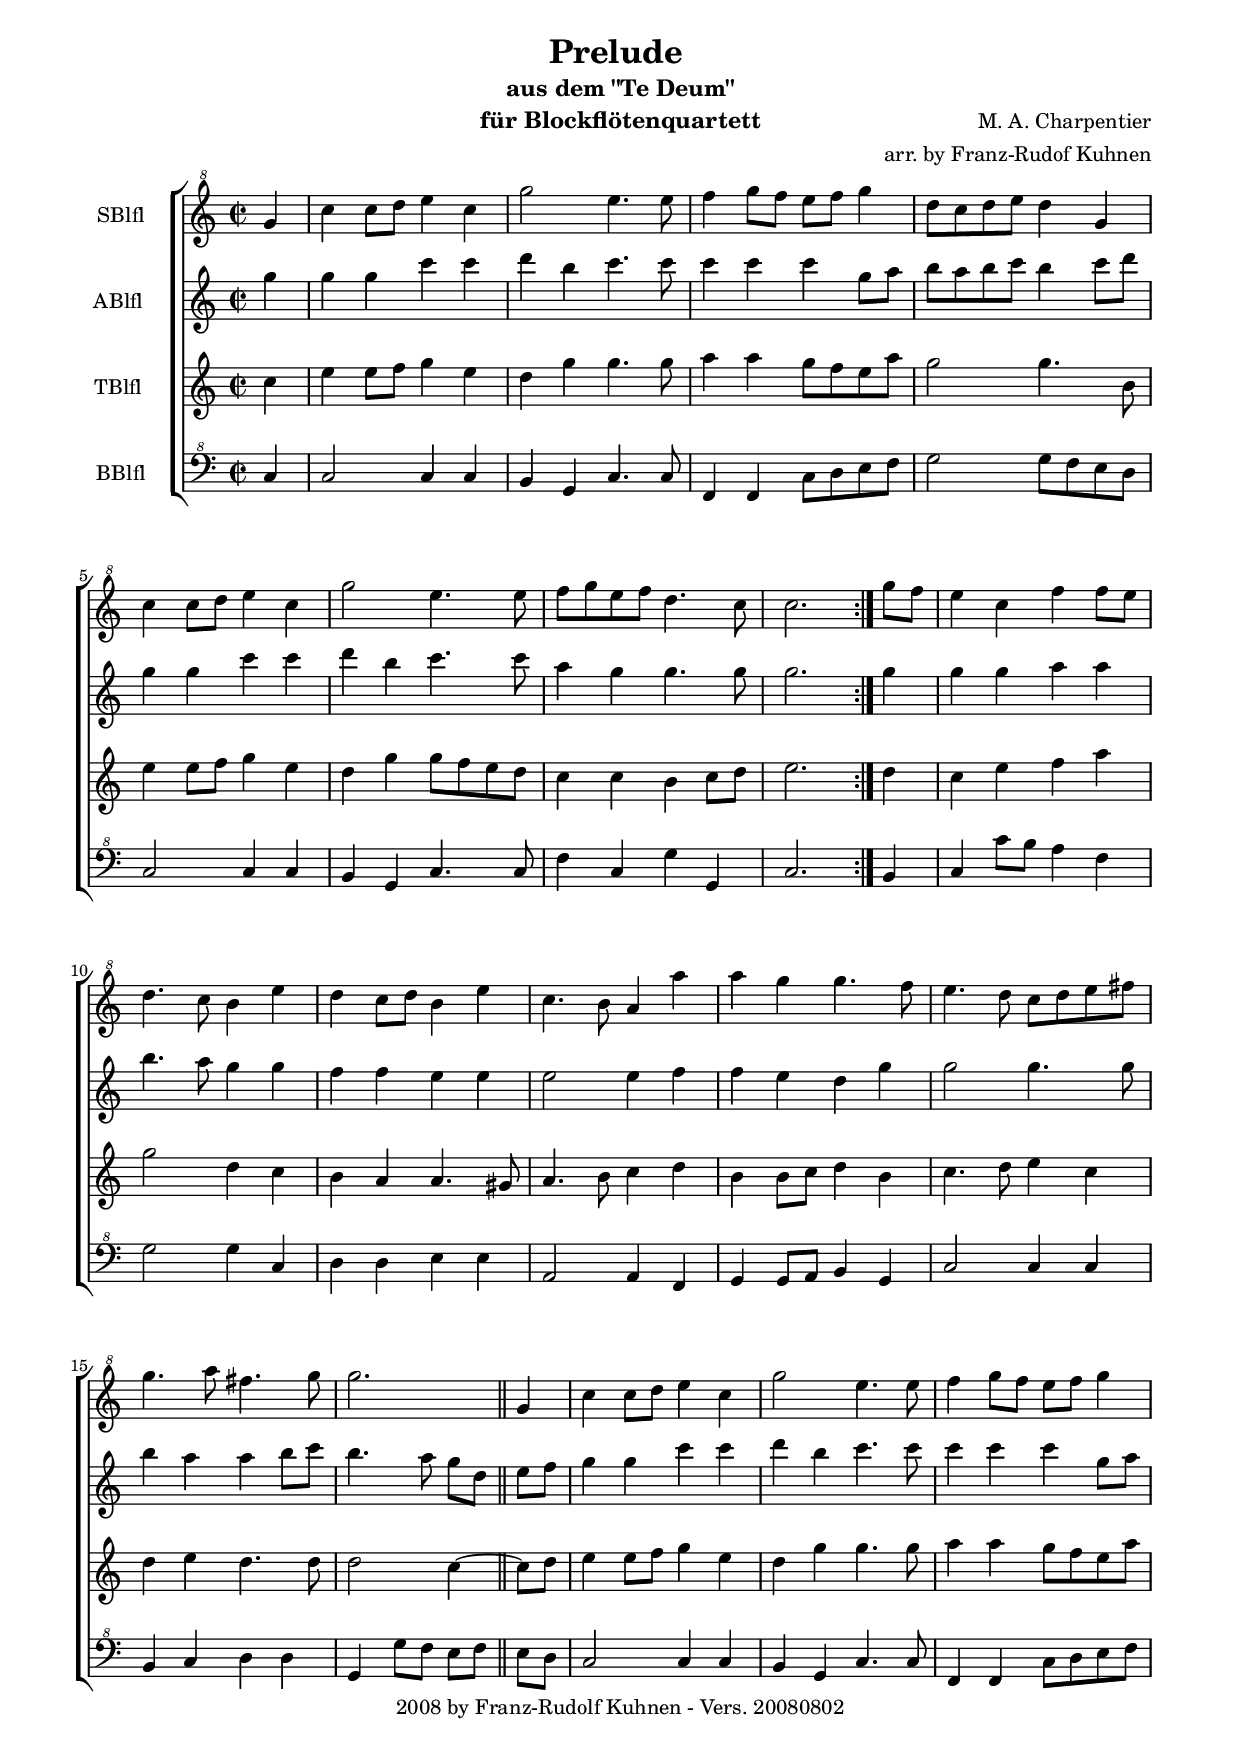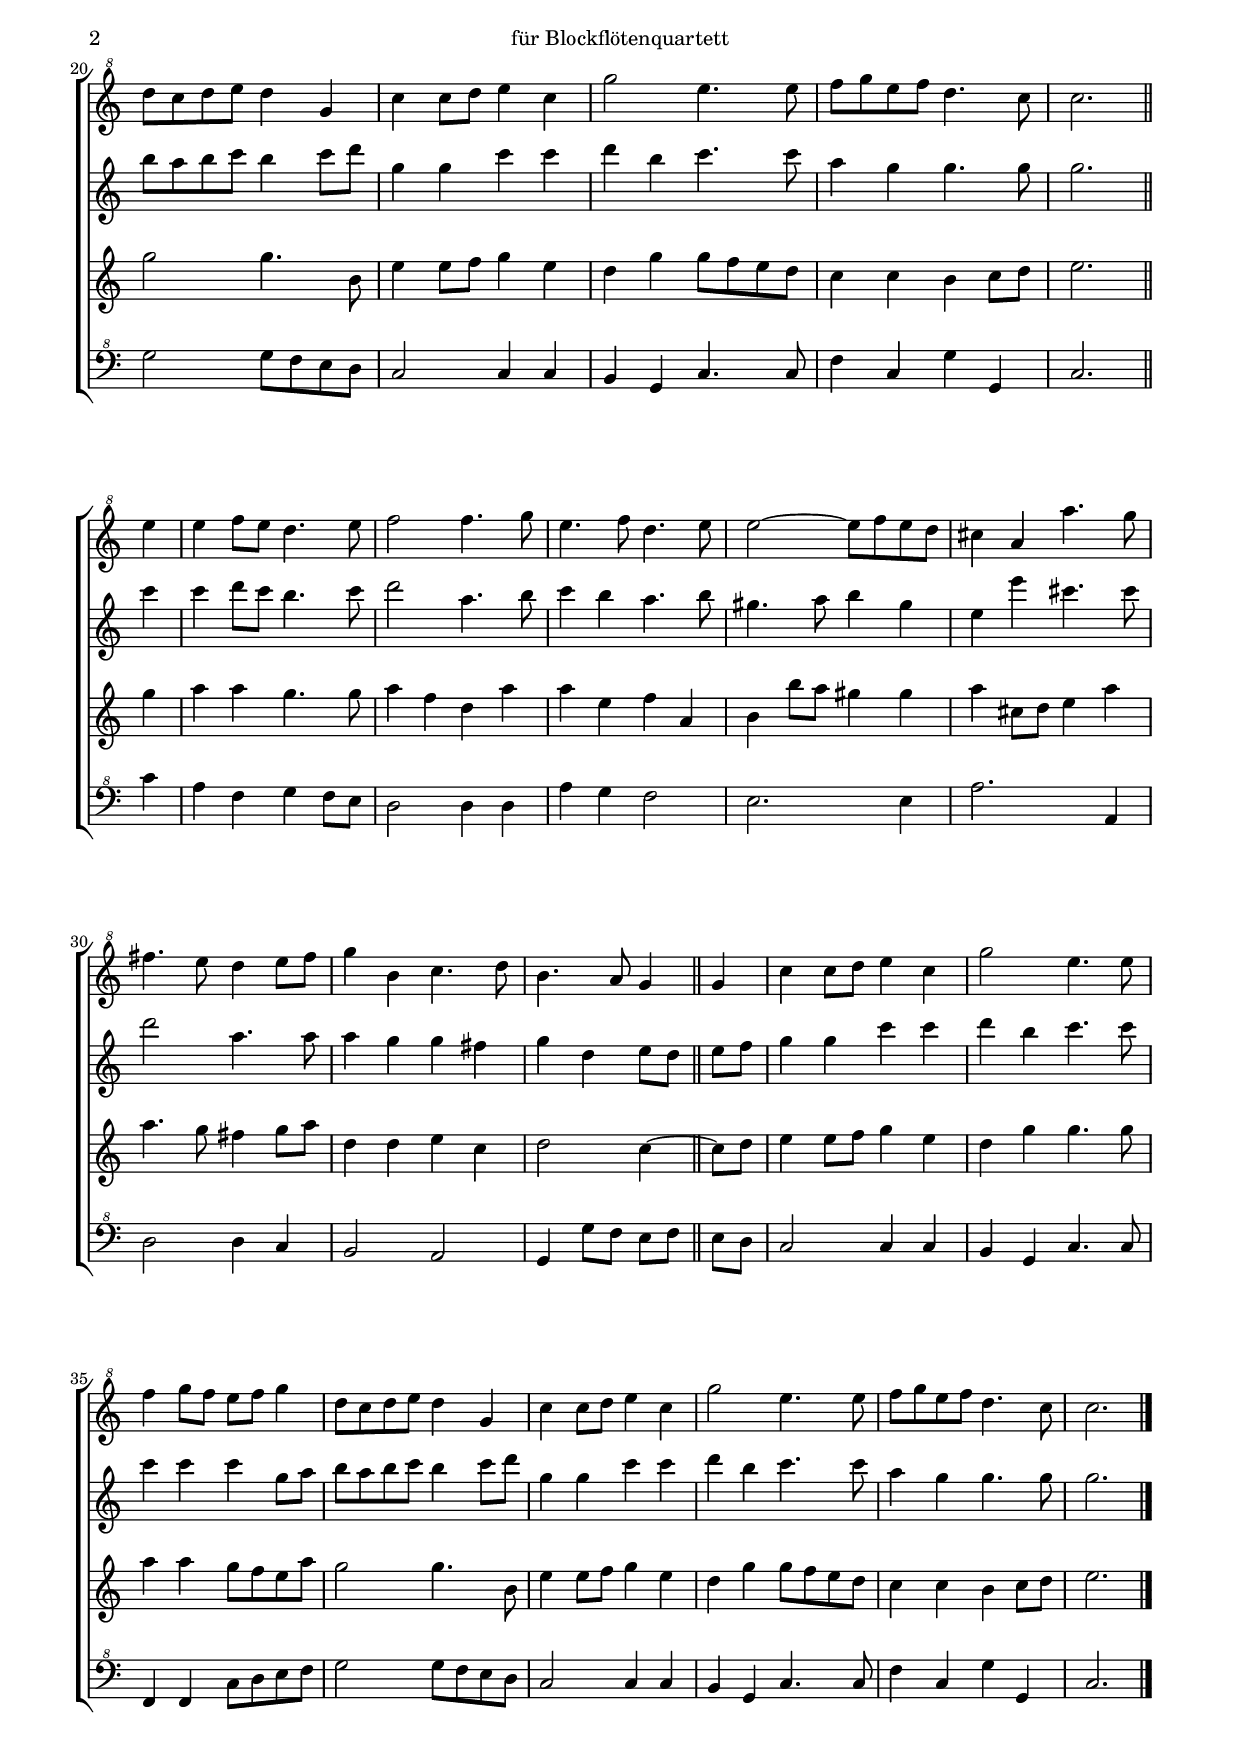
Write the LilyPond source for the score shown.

\version "2.11.54"

\include "deutsch.ly"
\header {
  title = "Prelude "
  subtitle = "aus dem \"Te Deum\""
  instrument = "für Blockflötenquartett"
  composer = "M. A. Charpentier"
  arranger = "arr. by Franz-Rudof Kuhnen"
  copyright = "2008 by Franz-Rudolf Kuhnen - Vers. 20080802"
}

\paper {
  #(set-paper-size "a4")

  myStaffSize = #20
  #(define fonts
  (make-pango-font-tree "Times New Roman"
  "Times New Roman"
  "Helvetica"
  (/ myStaffSize 20)))
  line-width = 18\cm
  ragged-last-bottom = ##f
   
}
#(set-global-staff-size 18)
#(ly:set-option 'point-and-click #f)

global = {
  \key c \major
  \override Staff.TimeSignature #'style = #'()
  \time 2/2
  \partial 4
}

sopranoRecordera = \relative c''' {
  \global 

  \set Staff.instrumentName = \markup { \column { "SBlfl" } }
  % Music follows here.

  \repeat volta 2 {
  g4 |
  c c8 d e4 c |
  g'2 e4. e8 |
  f4 g8 f e f g4 |
  d8 c d e d4 g, |
  
  % 5
  c4 c8 d e4 c |
  g'2 e4. e8 |
  f8 g e f d4. c8 |
  c2. }
  
  g'8 f |
  e4 c f f8 e |
  
%   10
  d4. c8 h4 e |
  d4 c8 d h4 e |
  c4. h8 a4 a' |
  a4 g g4. f8 |
  e4. d8 c d e fis |
  
  %   15
  g4. a8 fis4. g8 | 
  g2. \bar "||"
  
  g,4 |
  c c8 d e4 c |
  g'2 e4. e8 |
  f4 g8 f e f g4 |
  
%   20
  d8 c d e d4 g, |c4 c8 d e4 c |
  g'2 e4. e8 |
  f8 g e f d4. c8 |
  c2. \bar "||" \break
  
  e4 |
  e f8 e d4. e8 |
  
  %   25
  f2 f4. g8 |
  e4. f8 d4. e8 |
  e2 ~ e8 f e d |
  cis4 a a'4. g8 |
  fis4. e8 d4 e8 fis |
  
  %   30
  g4 h, c4. d8 |
  h4. a8 g4 \bar "||"
  
  g |
  c c8 d e4 c |
  g'2 e4. e8 |
  f4 g8 f e f g4 |
  
  %   35
  d8 c d e d4 g, |c4 c8 d e4 c |
  g'2 e4. e8 |
  f8 g e f d4. c8 |
  \partial 4*3 c2.  \bar "|."
}


sopranoRecorderb = \relative c''' {
  \global 

  \set Staff.instrumentName = \markup { \column { "ABlfl " } }
  % Music follows here.
  g4 |
  g g c c |
  d h c4. c8 |
  c4 c c g8 a |
  h a h c h4 c8 d |
  
  %   5
  g,4 g c c |
  d h c4. c8 |
  a4 g g4. g8 |
  g2. 
  
  g4 |
  g g a a |
  
  %   10
  h4. a8 g4 g |
  f f e e |
  e2 e4 f |
  f e d g |
  g2 g4. g8 |
  
  %   15
  h4 a a h8 c |
  h4. a8 g[ d] e[ f]|
  g4 g c c |
  d h c4. c8 |
  c4 c c g8 a |
  
  %   20
  h a h c h4 c8 d |
  g,4 g c c |
  d h c4. c8 |
  a4 g g4. g8 |
  g2. 
  c4 |
  
  %   25
  c d8 c h4. c8 |
  d2 a4. h8 |
  c4 h a4. h8 |
  gis4. a8 h4 gis |
  e4 e' cis4. cis8 |
  
  %   30
  d2 a4. a8 |
  a4 g g fis |
  g d e8[ d] e[ f] |
  g4 g c c |
  d h c4. c8 |
  
  %   35
  c4 c c g8 a |
  h a h c h4 c8 d |
  g,4 g c c |
  d h c4. c8 |
  a4 g g4. g8 
  g2. 
  
  
  
}

altoRecorder = \relative c'' {
  \global 

  \set Staff.instrumentName = \markup { \column { "TBlfl " } }
  % Music follows here.
  c4 |
  e e8 f g4 e |
  d4 g g4. g8 |
  a4 a g8 f e a |
  g2 g4. h,8 |
  
%   5
  e4 e8 f g4 e |
  d g g8 f e d |
  c4 c h c8 d |
  e2. 
  d4 |
  c e f a |
  
  %   10
  g2 d4 c h a a4. gis8 |
  a4. h8 c4 d |
  h4 h8 c d4 h |
  c4. d8 e4 c |
  d4 e d4. d8 |
  
  %   15
  d2 c4 ~ c8 d8 |
  e4 e8 f g4 e |
  d4 g g4. g8 |
  a4 a g8 f e a |
  g2 g4. h,8 |
  
  %   20
  e4 e8 f g4 e |
  d g g8 f e d |
  c4 c h c8 d |
  e2. g4 |
  a a g4. g8 |
  
  %   30
  a4 f d a' |
  a e f a, |
  h h'8 a gis4 gis |
  a cis,8 d e4 a |
  a4. g8 fis4 g8 a |
  
  %   35
  d,4 d e c |
  d2 c4 ~ c8 d8 |
  e4 e8 f g4 e |
  d4 g g4. g8 |
  a4 a g8 f e a |
  
%   40
  g2 g4. h,8 |
  e4 e8 f g4 e |
  d g g8 f e d |
  c4 c h c8[ d] 
  e2. 
  
  
  
}

bassRecorder = \relative c' {
  \global 

  \set Staff.instrumentName = \markup { \column { "BBlfl" } }
  % Music follows here.
  c4 |
  c2 c4 c |
  h g c4. c8 |
  f,4 f c'8 d e f |
  g2 g8 f e d |
  
%   5
  c2 c4 c |
  h g c4. c8 |
  f4 c g' g, |
  c2.
  h4
  c c'8 h a4 f |
  
  %   10
  g2 g4 c, |
  d4 d e e |
  a,2 a4 f |
  g4 g8 a h4 g |
  c2 c4 c |
  
  %   15
  h c d d |
  g, g'8 f e[ f] e[ d] |
  c2 c4 c |
  h g c4. c8 |
  f,4 f c'8 d e f |
  
%   20
  g2 g8 f e d |
  c2 c4 c |
  h g c4. c8 |
  f4 c g' g, |
  c2. c'4 |
  
  %   25
  a f g f8 e |
  d2 d4 d |
  a'4 g f2 |
  e2. e4 |
  a2. a,4 |
  
  %   30
  d2 d4 c |
  h2 a |
  g4 g'8 f e[ f] e d |
  c2 c4 c |
  h g c4. c8 |
  f,4 f c'8 d e f |
  g2 g8 f e d |
  c2 c4 c |
  h g c4. c8 |
  f4 c g' g, 
  c2.
  
  
}

\score {
  \new ChoirStaff
  <<
    \new Staff \with {
      midiInstrument = "recorder" } 
      { \clef "G^8" \sopranoRecordera } 
    
    \new Staff    \with {
      midiInstrument = "recorder" }
      { \clef "G" \sopranoRecorderb}
    
    \new Staff \with {
      midiInstrument = "recorder"
    }  { \clef "G"  \altoRecorder}
    
    \new Staff \with {
      midiInstrument = "recorder"
    } { \clef "bass^8" \bassRecorder  }
    
  >>
  \layout {
    indent = 1.6\cm }
    \midi {
      \context {
        \Score
        tempoWholesPerMinute = #(ly:make-moment 120 4)
      } }
}

